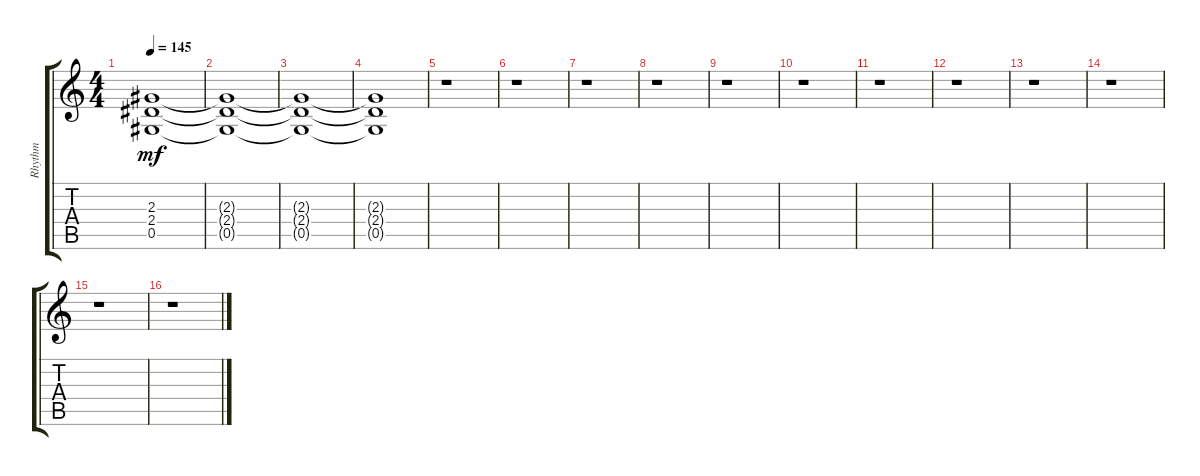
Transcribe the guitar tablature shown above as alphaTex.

\track ("Rhythm" "Rhythm") {instrument distortionguitar}
\staff {score tabs}
\tuning (Eb4 Bb3 Gb3 Db3 Ab2 Eb2) {hide}
\ts (4 4)
\tempo 145
\clef g2
\ks c
(2.3 2.4 0.5).1{dy mf} |
(2.3{t} 2.4{t} 0.5{t}).1 |
(2.3{t} 2.4{t} 0.5{t}).1 |
(2.3{t} 2.4{t} 0.5{t}).1 |
r.1 |
r.1 |
r.1 |
r.1 |
r.1 |
r.1 |
r.1 |
r.1 |
r.1 |
r.1 |
r.1 |
r.1
